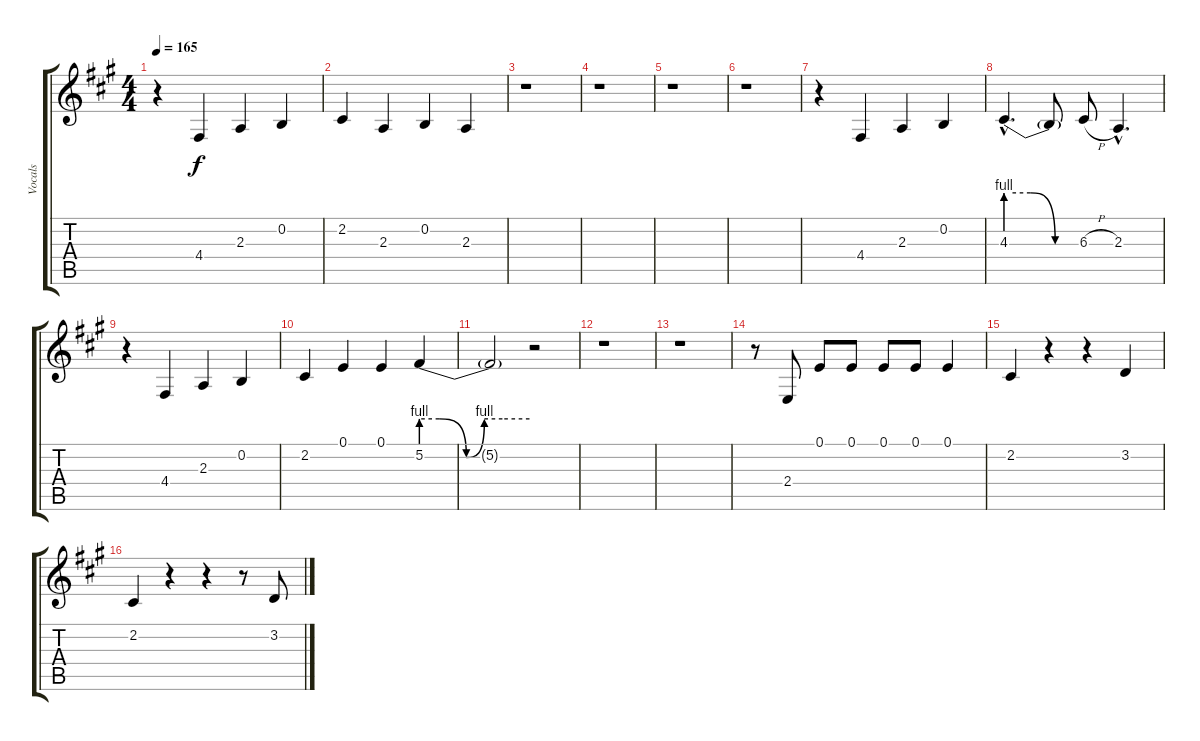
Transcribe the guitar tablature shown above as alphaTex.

\track ("Vocals" "Vocals") {instrument trombone}
\staff {score tabs}
\tuning (E4 B3 G3 D3 A2 E2) {hide}
\ts (4 4)
\tempo 165
\clef g2
\ks a
r.4{dy f} 4.4.4 2.3.4 0.2.4 |
2.2.4 2.3.4 0.2.4 2.3.4 |
r.1 |
r.1 |
r.1 |
r.1 |
r.4 4.4.4 2.3.4 0.2.4 |
4.3{be (custom 0 4 20 4 40 0 60 0) hac}.4{d} 4.3{t}.8 6.3{h}.8 2.3{hac}.4{d} |
r.4 4.4.4 2.3.4 0.2.4 |
2.2.4 0.1.4 0.1.4 5.2{be (custom 0 4 10 4 25 0 35 4 45 4 60 4)}.4 |
5.2{t}.2 r.2 |
r.1 |
r.1 |
r.8 2.4.8 0.1.8 0.1.8 0.1.8 0.1.8 0.1.4 |
2.2.4 r.4 r.4 3.2.4 |
2.2.4 r.4 r.4 r.8 3.2.8
